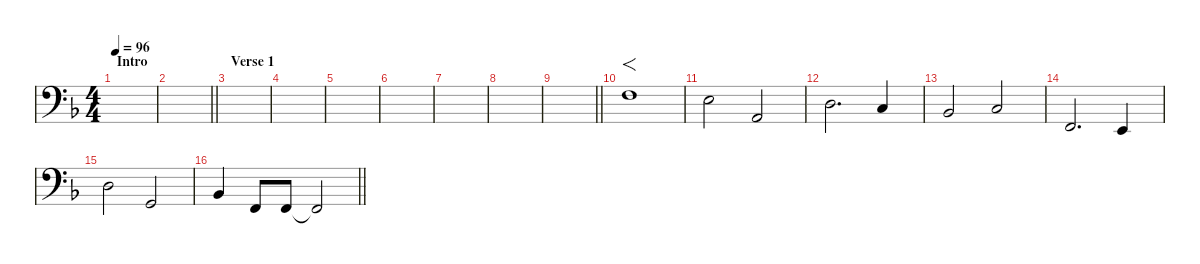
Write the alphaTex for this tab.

\defaultSystemsLayout 4
\hideDynamics
\bracketExtendMode nobrackets
\singleTrackTrackNamePolicy hidden
\multiTrackTrackNamePolicy hidden
\firstSystemTrackNameMode fullname
\firstSystemTrackNameOrientation horizontal
\otherSystemsTrackNameOrientation horizontal
\track ("Cello" "Cello") {defaultSystemsLayout 4 instrument acousticguitarsteel}
\staff {score}
\tuning (D4 A3 F3 C3 G2 D2)
\displaytranspose 0
\ts (4 4)
\section ("" "Intro")
\tempo 96
\clef f4
\ks f
|
\barLineRight lightlight
|
\section ("" "Verse 1")
|
|
|
|
|
|
\barLineRight lightlight
|
5.4{acc forcenatural}.1{f beam Down} |
4.4{acc forcenatural}.2{beam Down} 2.5{acc forcenatural}.2{beam Up} |
2.4{acc forcenatural}.2{d beam Down} 5.5{acc forcenatural}.4{beam Up} |
3.5{acc b}.2{beam Up} 5.5{acc forcenatural}.2{beam Up} |
3.6{acc forcenatural}.2{d beam Up} 2.6{acc forcenatural}.4{beam Up} |
2.4{acc forcenatural}.2{beam Down} 5.6{acc forcenatural}.2{beam Up} |
\barLineRight lightlight
3.5{acc b}.4{beam Up} 3.6{acc forcenatural}.8{beam Up} 3.6{acc forcenatural}.8{beam Up} 3.6{t acc forcenatural}.2{beam Up}
